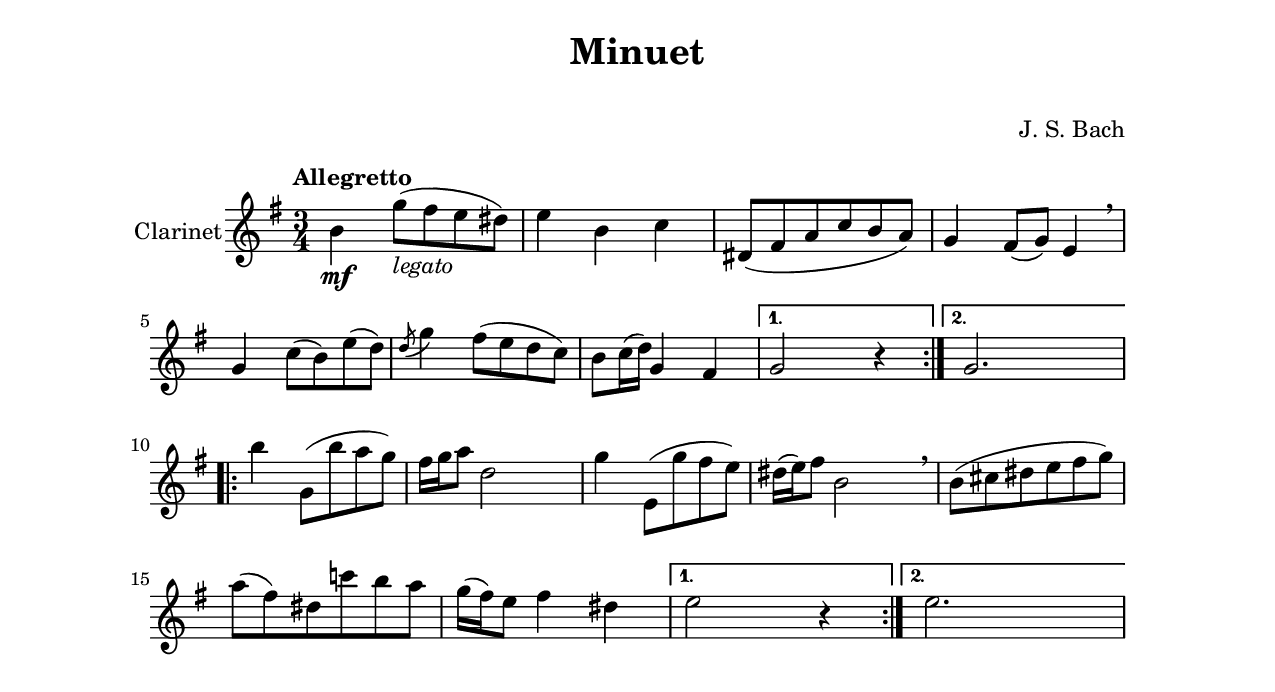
\include "globals.ly"

\header {
    title = "Minuet"
    composer = "J. S. Bach"
}

melody = \relative c'' {
    \tempo Allegretto
    \time 3/4
    \key g \major
    
    \repeat volta 2 {
        b4\mf g'8_\markup { \italic legato } (fs e ds) | e4 b c | ds,8 (fs a c b a) | g4 fs8( g) e4 \breathe |
        g4 c8( b) e( d) | \acciaccatura d g4 fs8( e d c) | b8 c16( d) g,4 fs |
    }
    \alternative {
        { g2 r4 }
        { g2. }
    }
    \repeat volta 2 {
        b'4 g,8( b' a g) | fs16 g a8 d,2 | g4 e,8( g' fs e) | ds16( e) fs8 b,2 \breathe |
        b8( cs ds e fs g) | a( fs) ds c'! b a | g16( fs) e8 fs4 ds |
    }
    \alternative {
        { e2 r4 }
        { e2. }
    }
}

\book {
    \score {
        \new Staff \with {
            instrumentName = "Clarinet"
        } {
            \numericTimeSignature
            \melody
        }
    }
}
